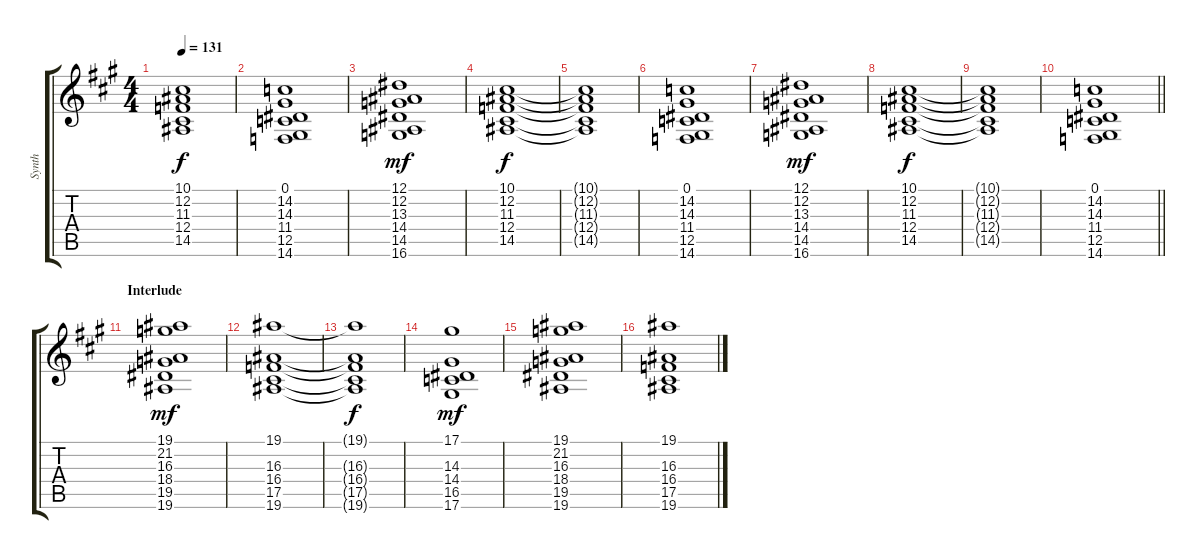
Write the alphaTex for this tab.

\track ("Synth" "Synth") {instrument pad2warm}
\staff {score tabs}
\tuning (Eb4 Bb3 Gb3 Db3 Ab2 Eb2) {hide}
\ts (4 4)
\tempo 131
\clef g2
\ks a
(10.1{t} 12.2{t} 11.3{t} 12.4{t} 14.5{t}).1{dy f} |
(0.1 14.2 14.3 11.4 12.5 14.6).1 |
(12.1 12.2 13.3 14.4 14.5 16.6).1{dy mf} |
(10.1 12.2 11.3 12.4 14.5).1{dy f} |
(10.1{t} 12.2{t} 11.3{t} 12.4{t} 14.5{t}).1 |
(0.1 14.2 14.3 11.4 12.5 14.6).1 |
(12.1 12.2 13.3 14.4 14.5 16.6).1{dy mf} |
(10.1 12.2 11.3 12.4 14.5).1{dy f} |
(10.1{t} 12.2{t} 11.3{t} 12.4{t} 14.5{t}).1 |
\barLineRight lightlight
(0.1 14.2 14.3 11.4 12.5 14.6).1 |
\section ("" "Interlude")
(19.1 21.2 16.3 18.4 19.5 19.6).1{dy mf} |
(19.1 16.3 16.4 17.5 19.6).1 |
(19.1{t} 16.3{t} 16.4{t} 17.5{t} 19.6{t}).1{dy f} |
(17.1 14.3 14.4 16.5 17.6).1{dy mf} |
(19.1 21.2 16.3 18.4 19.5 19.6).1 |
(19.1 16.3 16.4 17.5 19.6).1
